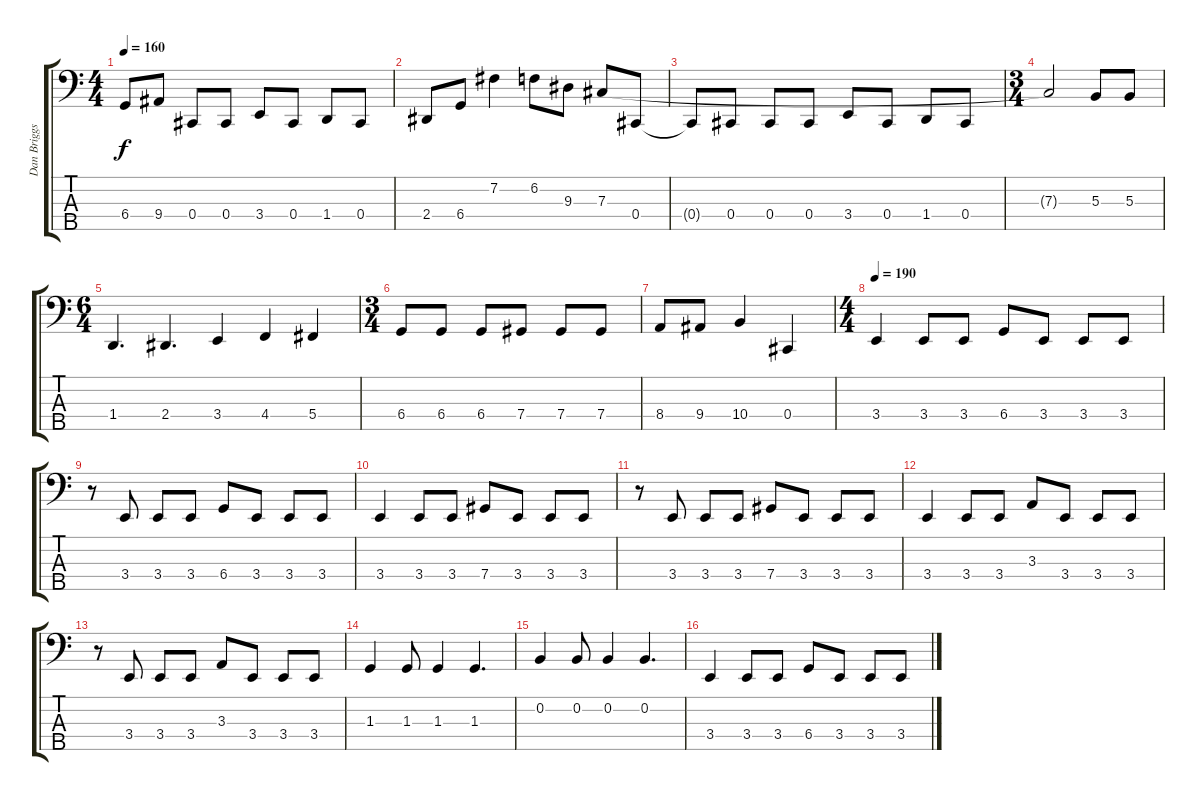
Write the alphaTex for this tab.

\track ("Dan Briggs" "Dan Briggs") {instrument electricbassfinger}
\staff {score tabs}
\tuning (E2 B1 Gb1 Db1 Ab0) {hide}
\ts (4 4)
\tempo 160
\clef f4
\ks c
6.4.8{dy f} 9.4.8 0.4.8 0.4.8 3.4.8 0.4.8 1.4.8 0.4.8 |
2.4.8 6.4.8 7.2.4 6.2.8 9.3.8 7.3.8 0.4.8 |
0.4{t}.8 0.4.8 0.4.8 0.4.8 3.4.8 0.4.8 1.4.8 0.4.8 |
\ts (3 4)
7.3{t}.2 5.3.8 5.3.8 |
\ts (6 4)
1.4.4{d} 2.4.4{d} 3.4.4 4.4.4 5.4.4 |
\ts (3 4)
6.4.8 6.4.8 6.4.8 7.4.8 7.4.8 7.4.8 |
8.4.8 9.4.8 10.4.4 0.4.4 |
\ts (4 4)
\tempo 190
3.4.4 3.4.8 3.4.8 6.4.8 3.4.8 3.4.8 3.4.8 |
r.8 3.4.8 3.4.8 3.4.8 6.4.8 3.4.8 3.4.8 3.4.8 |
3.4.4 3.4.8 3.4.8 7.4.8 3.4.8 3.4.8 3.4.8 |
r.8 3.4.8 3.4.8 3.4.8 7.4.8 3.4.8 3.4.8 3.4.8 |
3.4.4 3.4.8 3.4.8 3.3.8 3.4.8 3.4.8 3.4.8 |
r.8 3.4.8 3.4.8 3.4.8 3.3.8 3.4.8 3.4.8 3.4.8 |
1.3.4 1.3.8 1.3.4 1.3.4{d} |
0.2.4 0.2.8 0.2.4 0.2.4{d} |
3.4.4 3.4.8 3.4.8 6.4.8 3.4.8 3.4.8 3.4.8
